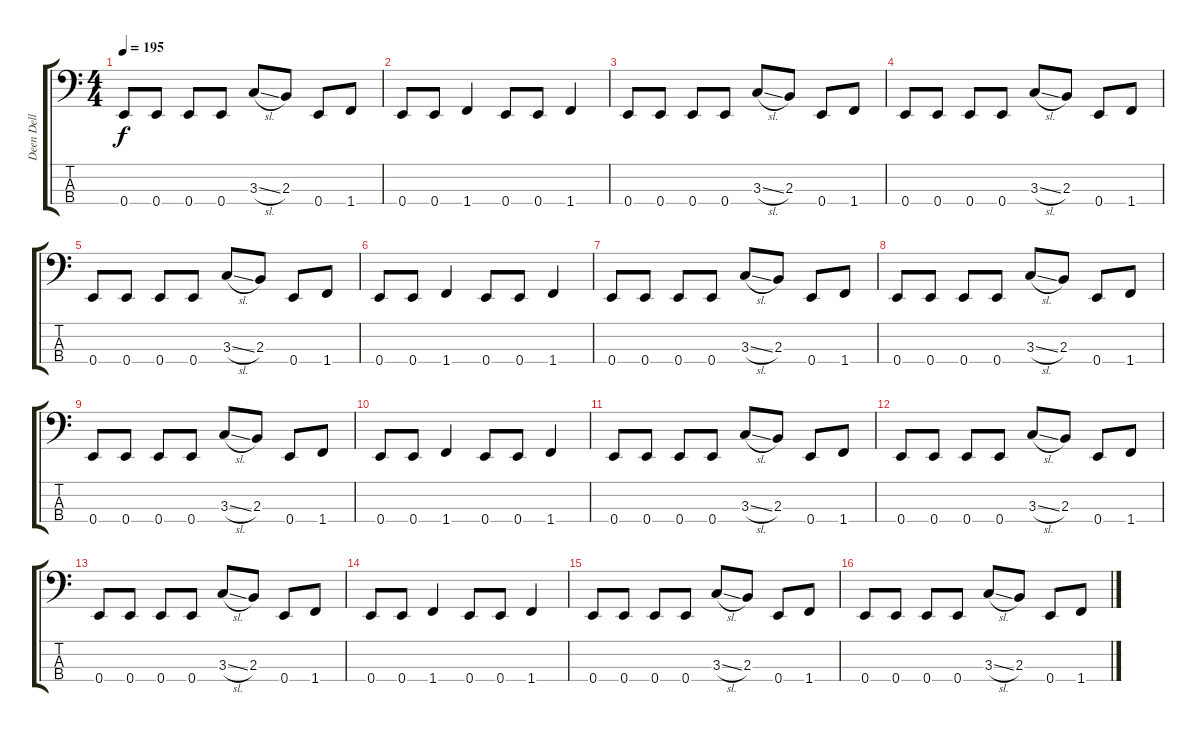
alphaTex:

\track ("Deen Dell" "Deen Dell") {instrument electricbasspick}
\staff {score tabs}
\tuning (G2 D2 A1 E1) {hide}
\ts (4 4)
\tempo 195
\clef f4
\ks c
0.4.8{dy f} 0.4.8 0.4.8 0.4.8 3.3{sl}.8 2.3.8 0.4.8 1.4.8 |
0.4.8 0.4.8 1.4.4 0.4.8 0.4.8 1.4.4 |
0.4.8 0.4.8 0.4.8 0.4.8 3.3{sl}.8 2.3.8 0.4.8 1.4.8 |
0.4.8 0.4.8 0.4.8 0.4.8 3.3{sl}.8 2.3.8 0.4.8 1.4.8 |
0.4.8 0.4.8 0.4.8 0.4.8 3.3{sl}.8 2.3.8 0.4.8 1.4.8 |
0.4.8 0.4.8 1.4.4 0.4.8 0.4.8 1.4.4 |
0.4.8 0.4.8 0.4.8 0.4.8 3.3{sl}.8 2.3.8 0.4.8 1.4.8 |
0.4.8 0.4.8 0.4.8 0.4.8 3.3{sl}.8 2.3.8 0.4.8 1.4.8 |
0.4.8 0.4.8 0.4.8 0.4.8 3.3{sl}.8 2.3.8 0.4.8 1.4.8 |
0.4.8 0.4.8 1.4.4 0.4.8 0.4.8 1.4.4 |
0.4.8 0.4.8 0.4.8 0.4.8 3.3{sl}.8 2.3.8 0.4.8 1.4.8 |
0.4.8 0.4.8 0.4.8 0.4.8 3.3{sl}.8 2.3.8 0.4.8 1.4.8 |
0.4.8 0.4.8 0.4.8 0.4.8 3.3{sl}.8 2.3.8 0.4.8 1.4.8 |
0.4.8 0.4.8 1.4.4 0.4.8 0.4.8 1.4.4 |
0.4.8 0.4.8 0.4.8 0.4.8 3.3{sl}.8 2.3.8 0.4.8 1.4.8 |
0.4.8 0.4.8 0.4.8 0.4.8 3.3{sl}.8 2.3.8 0.4.8 1.4.8
